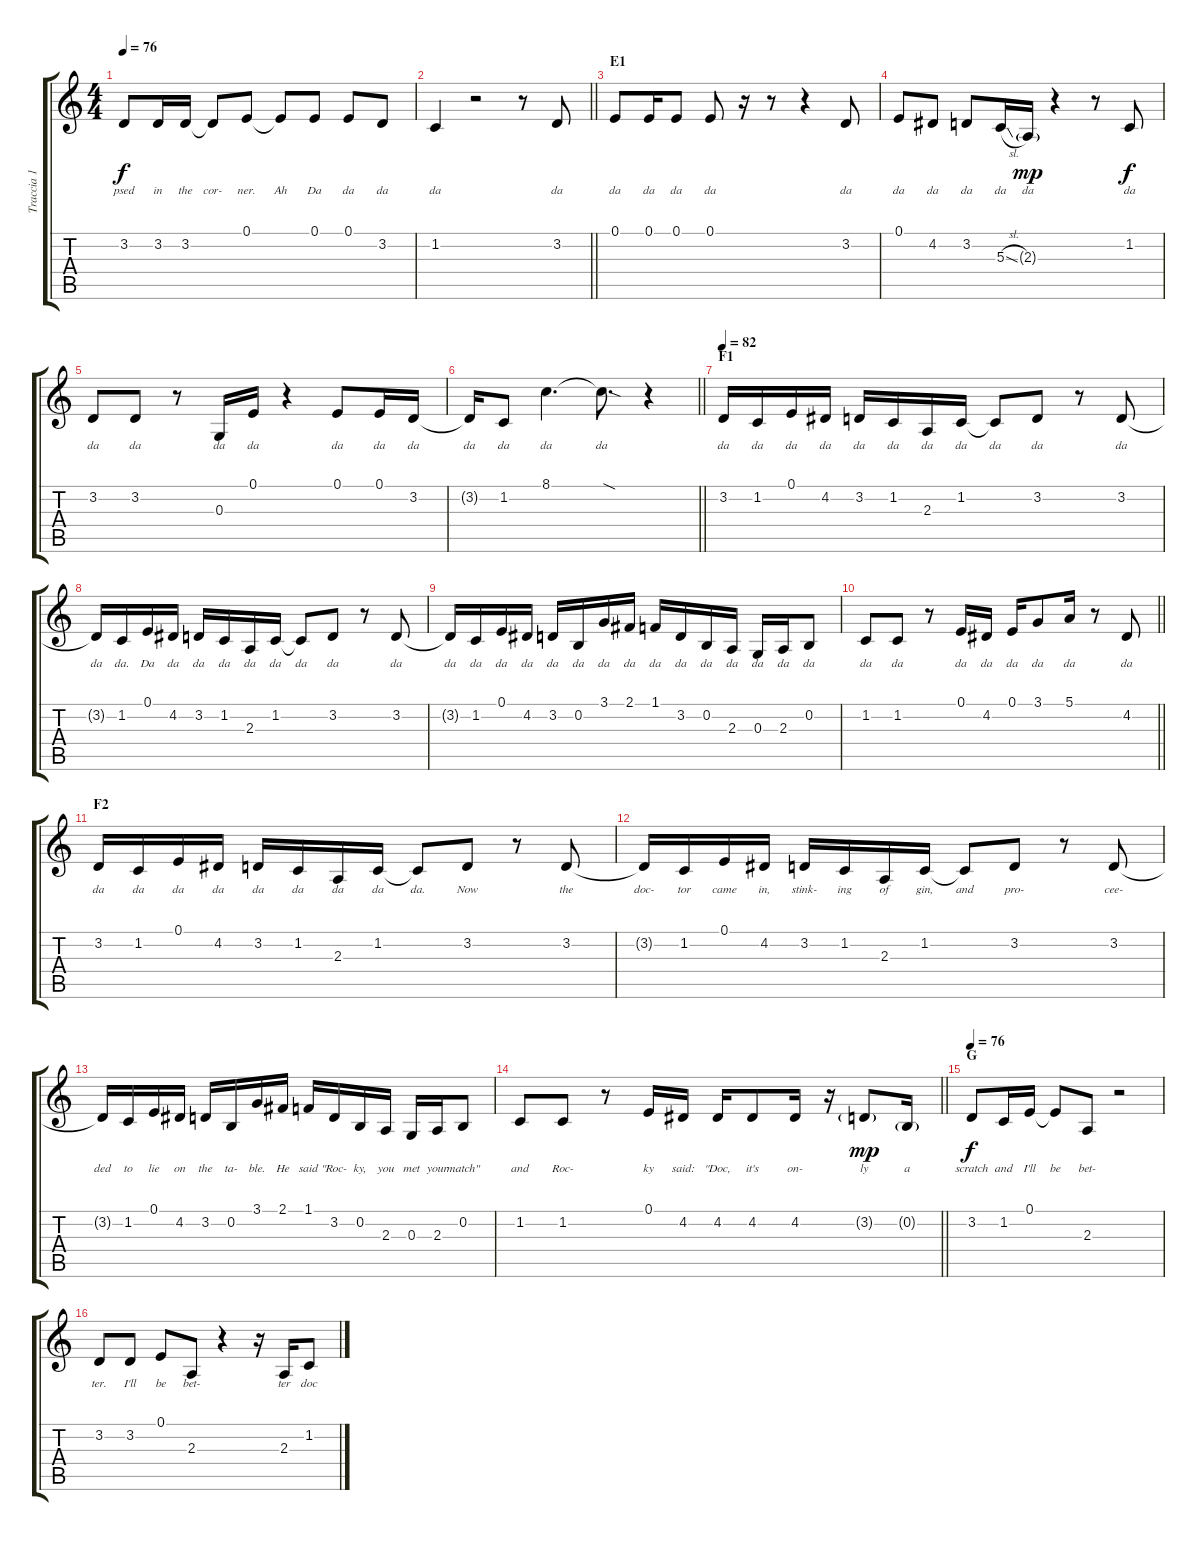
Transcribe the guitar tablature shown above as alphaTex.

\track ("Traccia 1" "Traccia 1") {instrument tenorsax}
\staff {score tabs}
\tuning (E4 B3 G3 D3 A2 E2) {hide}
\ts (4 4)
\tempo 76
\clef g2
\ks c
3.2.8{lyrics (0 "psed") lyrics (1 "") lyrics (2 "") lyrics (3 "") lyrics (4 "") dy f} 3.2.16{lyrics (0 "in") lyrics (1 "") lyrics (2 "") lyrics (3 "") lyrics (4 "")} 3.2.16{lyrics (0 "the") lyrics (1 "") lyrics (2 "") lyrics (3 "") lyrics (4 "")} 3.2{t}.8{lyrics (0 "cor-") lyrics (1 "") lyrics (2 "") lyrics (3 "") lyrics (4 "")} 0.1.8{lyrics (0 "ner.") lyrics (1 "") lyrics (2 "") lyrics (3 "") lyrics (4 "")} 0.1{t}.8{lyrics (0 "Ah") lyrics (1 "") lyrics (2 "") lyrics (3 "") lyrics (4 "")} 0.1.8{lyrics (0 "Da") lyrics (1 "") lyrics (2 "") lyrics (3 "") lyrics (4 "")} 0.1.8{lyrics (0 "da") lyrics (1 "") lyrics (2 "") lyrics (3 "") lyrics (4 "")} 3.2.8{lyrics (0 "da") lyrics (1 "") lyrics (2 "") lyrics (3 "") lyrics (4 "")} |
\barLineRight lightlight
1.2.4{lyrics (0 "da") lyrics (1 "") lyrics (2 "") lyrics (3 "") lyrics (4 "")} r.2 r.8 3.2.8{lyrics (0 "da") lyrics (1 "") lyrics (2 "") lyrics (3 "") lyrics (4 "")} |
\section ("" "E1")
0.1.8{lyrics (0 "da") lyrics (1 "") lyrics (2 "") lyrics (3 "") lyrics (4 "")} 0.1.16{lyrics (0 "da") lyrics (1 "") lyrics (2 "") lyrics (3 "") lyrics (4 "")} 0.1.8{lyrics (0 "da") lyrics (1 "") lyrics (2 "") lyrics (3 "") lyrics (4 "")} 0.1.8{lyrics (0 "da") lyrics (1 "") lyrics (2 "") lyrics (3 "") lyrics (4 "")} r.16 r.8 r.4 3.2.8{lyrics (0 "da") lyrics (1 "") lyrics (2 "") lyrics (3 "") lyrics (4 "")} |
0.1.8{lyrics (0 "da") lyrics (1 "") lyrics (2 "") lyrics (3 "") lyrics (4 "")} 4.2.8{lyrics (0 "da") lyrics (1 "") lyrics (2 "") lyrics (3 "") lyrics (4 "")} 3.2.8{lyrics (0 "da") lyrics (1 "") lyrics (2 "") lyrics (3 "") lyrics (4 "")} 5.3{sl}.16{lyrics (0 "da") lyrics (1 "") lyrics (2 "") lyrics (3 "") lyrics (4 "")} 2.3{g}.16{lyrics (0 "da") lyrics (1 "") lyrics (2 "") lyrics (3 "") lyrics (4 "") dy mp} r.4 r.8 1.2.8{lyrics (0 "da") lyrics (1 "") lyrics (2 "") lyrics (3 "") lyrics (4 "") dy f} |
3.2.8{lyrics (0 "da") lyrics (1 "") lyrics (2 "") lyrics (3 "") lyrics (4 "")} 3.2.8{lyrics (0 "da") lyrics (1 "") lyrics (2 "") lyrics (3 "") lyrics (4 "")} r.8 0.3.16{lyrics (0 "da") lyrics (1 "") lyrics (2 "") lyrics (3 "") lyrics (4 "")} 0.1.16{lyrics (0 "da") lyrics (1 "") lyrics (2 "") lyrics (3 "") lyrics (4 "")} r.4 0.1.8{lyrics (0 "da") lyrics (1 "") lyrics (2 "") lyrics (3 "") lyrics (4 "")} 0.1.16{lyrics (0 "da") lyrics (1 "") lyrics (2 "") lyrics (3 "") lyrics (4 "")} 3.2.16{lyrics (0 "da") lyrics (1 "") lyrics (2 "") lyrics (3 "") lyrics (4 "")} |
\barLineRight lightlight
3.2{t}.16{lyrics (0 "da") lyrics (1 "") lyrics (2 "") lyrics (3 "") lyrics (4 "")} 1.2.8{lyrics (0 "da") lyrics (1 "") lyrics (2 "") lyrics (3 "") lyrics (4 "")} 8.1.4{d lyrics (0 "da") lyrics (1 "") lyrics (2 "") lyrics (3 "") lyrics (4 "")} 8.1{sod t}.8{d lyrics (0 "da") lyrics (1 "") lyrics (2 "") lyrics (3 "") lyrics (4 "")} r.4 |
\section ("" "F1")
\tempo 82
3.2.16{lyrics (0 "da") lyrics (1 "") lyrics (2 "") lyrics (3 "") lyrics (4 "") volume 13} 1.2.16{lyrics (0 "da") lyrics (1 "") lyrics (2 "") lyrics (3 "") lyrics (4 "")} 0.1.16{lyrics (0 "da") lyrics (1 "") lyrics (2 "") lyrics (3 "") lyrics (4 "")} 4.2.16{lyrics (0 "da") lyrics (1 "") lyrics (2 "") lyrics (3 "") lyrics (4 "")} 3.2.16{lyrics (0 "da") lyrics (1 "") lyrics (2 "") lyrics (3 "") lyrics (4 "")} 1.2.16{lyrics (0 "da") lyrics (1 "") lyrics (2 "") lyrics (3 "") lyrics (4 "")} 2.3.16{lyrics (0 "da") lyrics (1 "") lyrics (2 "") lyrics (3 "") lyrics (4 "")} 1.2.16{lyrics (0 "da") lyrics (1 "") lyrics (2 "") lyrics (3 "") lyrics (4 "")} 1.2{t}.8{lyrics (0 "da") lyrics (1 "") lyrics (2 "") lyrics (3 "") lyrics (4 "")} 3.2.8{lyrics (0 "da") lyrics (1 "") lyrics (2 "") lyrics (3 "") lyrics (4 "")} r.8 3.2.8{lyrics (0 "da") lyrics (1 "") lyrics (2 "") lyrics (3 "") lyrics (4 "")} |
3.2{t}.16{lyrics (0 "da") lyrics (1 "") lyrics (2 "") lyrics (3 "") lyrics (4 "")} 1.2.16{lyrics (0 "da.") lyrics (1 "") lyrics (2 "") lyrics (3 "") lyrics (4 "")} 0.1.16{lyrics (0 "Da") lyrics (1 "") lyrics (2 "") lyrics (3 "") lyrics (4 "")} 4.2.16{lyrics (0 "da") lyrics (1 "") lyrics (2 "") lyrics (3 "") lyrics (4 "")} 3.2.16{lyrics (0 "da") lyrics (1 "") lyrics (2 "") lyrics (3 "") lyrics (4 "")} 1.2.16{lyrics (0 "da") lyrics (1 "") lyrics (2 "") lyrics (3 "") lyrics (4 "")} 2.3.16{lyrics (0 "da") lyrics (1 "") lyrics (2 "") lyrics (3 "") lyrics (4 "")} 1.2.16{lyrics (0 "da") lyrics (1 "") lyrics (2 "") lyrics (3 "") lyrics (4 "")} 1.2{t}.8{lyrics (0 "da") lyrics (1 "") lyrics (2 "") lyrics (3 "") lyrics (4 "")} 3.2.8{lyrics (0 "da") lyrics (1 "") lyrics (2 "") lyrics (3 "") lyrics (4 "")} r.8 3.2.8{lyrics (0 "da") lyrics (1 "") lyrics (2 "") lyrics (3 "") lyrics (4 "")} |
3.2{t}.16{lyrics (0 "da") lyrics (1 "") lyrics (2 "") lyrics (3 "") lyrics (4 "")} 1.2.16{lyrics (0 "da") lyrics (1 "") lyrics (2 "") lyrics (3 "") lyrics (4 "")} 0.1.16{lyrics (0 "da") lyrics (1 "") lyrics (2 "") lyrics (3 "") lyrics (4 "")} 4.2.16{lyrics (0 "da") lyrics (1 "") lyrics (2 "") lyrics (3 "") lyrics (4 "")} 3.2.16{lyrics (0 "da") lyrics (1 "") lyrics (2 "") lyrics (3 "") lyrics (4 "")} 0.2.16{lyrics (0 "da") lyrics (1 "") lyrics (2 "") lyrics (3 "") lyrics (4 "")} 3.1.16{lyrics (0 "da") lyrics (1 "") lyrics (2 "") lyrics (3 "") lyrics (4 "")} 2.1.16{lyrics (0 "da") lyrics (1 "") lyrics (2 "") lyrics (3 "") lyrics (4 "")} 1.1.16{lyrics (0 "da") lyrics (1 "") lyrics (2 "") lyrics (3 "") lyrics (4 "")} 3.2.16{lyrics (0 "da") lyrics (1 "") lyrics (2 "") lyrics (3 "") lyrics (4 "")} 0.2.16{lyrics (0 "da") lyrics (1 "") lyrics (2 "") lyrics (3 "") lyrics (4 "")} 2.3.16{lyrics (0 "da") lyrics (1 "") lyrics (2 "") lyrics (3 "") lyrics (4 "")} 0.3.16{lyrics (0 "da") lyrics (1 "") lyrics (2 "") lyrics (3 "") lyrics (4 "")} 2.3.16{lyrics (0 "da") lyrics (1 "") lyrics (2 "") lyrics (3 "") lyrics (4 "")} 0.2.8{lyrics (0 "da") lyrics (1 "") lyrics (2 "") lyrics (3 "") lyrics (4 "")} |
\barLineRight lightlight
1.2.8{lyrics (0 "da") lyrics (1 "") lyrics (2 "") lyrics (3 "") lyrics (4 "")} 1.2.8{lyrics (0 "da") lyrics (1 "") lyrics (2 "") lyrics (3 "") lyrics (4 "")} r.8 0.1.16{lyrics (0 "da") lyrics (1 "") lyrics (2 "") lyrics (3 "") lyrics (4 "")} 4.2.16{lyrics (0 "da") lyrics (1 "") lyrics (2 "") lyrics (3 "") lyrics (4 "")} 0.1.16{lyrics (0 "da") lyrics (1 "") lyrics (2 "") lyrics (3 "") lyrics (4 "")} 3.1.8{lyrics (0 "da") lyrics (1 "") lyrics (2 "") lyrics (3 "") lyrics (4 "")} 5.1.16{lyrics (0 "da") lyrics (1 "") lyrics (2 "") lyrics (3 "") lyrics (4 "")} r.8 4.2.8{lyrics (0 "da") lyrics (1 "") lyrics (2 "") lyrics (3 "") lyrics (4 "")} |
\section ("" "F2")
3.2.16{lyrics (0 "da") lyrics (1 "") lyrics (2 "") lyrics (3 "") lyrics (4 "")} 1.2.16{lyrics (0 "da") lyrics (1 "") lyrics (2 "") lyrics (3 "") lyrics (4 "")} 0.1.16{lyrics (0 "da") lyrics (1 "") lyrics (2 "") lyrics (3 "") lyrics (4 "")} 4.2.16{lyrics (0 "da") lyrics (1 "") lyrics (2 "") lyrics (3 "") lyrics (4 "")} 3.2.16{lyrics (0 "da") lyrics (1 "") lyrics (2 "") lyrics (3 "") lyrics (4 "")} 1.2.16{lyrics (0 "da") lyrics (1 "") lyrics (2 "") lyrics (3 "") lyrics (4 "")} 2.3.16{lyrics (0 "da") lyrics (1 "") lyrics (2 "") lyrics (3 "") lyrics (4 "")} 1.2.16{lyrics (0 "da") lyrics (1 "") lyrics (2 "") lyrics (3 "") lyrics (4 "")} 1.2{t}.8{lyrics (0 "da.") lyrics (1 "") lyrics (2 "") lyrics (3 "") lyrics (4 "")} 3.2.8{lyrics (0 "Now") lyrics (1 "") lyrics (2 "") lyrics (3 "") lyrics (4 "")} r.8 3.2.8{lyrics (0 "the") lyrics (1 "") lyrics (2 "") lyrics (3 "") lyrics (4 "")} |
3.2{t}.16{lyrics (0 "doc-") lyrics (1 "") lyrics (2 "") lyrics (3 "") lyrics (4 "")} 1.2.16{lyrics (0 "tor") lyrics (1 "") lyrics (2 "") lyrics (3 "") lyrics (4 "")} 0.1.16{lyrics (0 "came") lyrics (1 "") lyrics (2 "") lyrics (3 "") lyrics (4 "")} 4.2.16{lyrics (0 "in,") lyrics (1 "") lyrics (2 "") lyrics (3 "") lyrics (4 "")} 3.2.16{lyrics (0 "stink-") lyrics (1 "") lyrics (2 "") lyrics (3 "") lyrics (4 "")} 1.2.16{lyrics (0 "ing") lyrics (1 "") lyrics (2 "") lyrics (3 "") lyrics (4 "")} 2.3.16{lyrics (0 "of") lyrics (1 "") lyrics (2 "") lyrics (3 "") lyrics (4 "")} 1.2.16{lyrics (0 "gin,") lyrics (1 "") lyrics (2 "") lyrics (3 "") lyrics (4 "")} 1.2{t}.8{lyrics (0 "and") lyrics (1 "") lyrics (2 "") lyrics (3 "") lyrics (4 "")} 3.2.8{lyrics (0 "pro-") lyrics (1 "") lyrics (2 "") lyrics (3 "") lyrics (4 "")} r.8 3.2.8{lyrics (0 "cee-") lyrics (1 "") lyrics (2 "") lyrics (3 "") lyrics (4 "")} |
3.2{t}.16{lyrics (0 "ded") lyrics (1 "") lyrics (2 "") lyrics (3 "") lyrics (4 "")} 1.2.16{lyrics (0 "to") lyrics (1 "") lyrics (2 "") lyrics (3 "") lyrics (4 "")} 0.1.16{lyrics (0 "lie") lyrics (1 "") lyrics (2 "") lyrics (3 "") lyrics (4 "")} 4.2.16{lyrics (0 "on") lyrics (1 "") lyrics (2 "") lyrics (3 "") lyrics (4 "")} 3.2.16{lyrics (0 "the") lyrics (1 "") lyrics (2 "") lyrics (3 "") lyrics (4 "")} 0.2.16{lyrics (0 "ta-") lyrics (1 "") lyrics (2 "") lyrics (3 "") lyrics (4 "")} 3.1.16{lyrics (0 "ble.") lyrics (1 "") lyrics (2 "") lyrics (3 "") lyrics (4 "")} 2.1.16{lyrics (0 "He") lyrics (1 "") lyrics (2 "") lyrics (3 "") lyrics (4 "")} 1.1.16{lyrics (0 "said") lyrics (1 "") lyrics (2 "") lyrics (3 "") lyrics (4 "")} 3.2.16{lyrics (0 "\"Roc-") lyrics (1 "") lyrics (2 "") lyrics (3 "") lyrics (4 "")} 0.2.16{lyrics (0 "ky,") lyrics (1 "") lyrics (2 "") lyrics (3 "") lyrics (4 "")} 2.3.16{lyrics (0 "you") lyrics (1 "") lyrics (2 "") lyrics (3 "") lyrics (4 "")} 0.3.16{lyrics (0 "met") lyrics (1 "") lyrics (2 "") lyrics (3 "") lyrics (4 "")} 2.3.16{lyrics (0 "your") lyrics (1 "") lyrics (2 "") lyrics (3 "") lyrics (4 "")} 0.2.8{lyrics (0 "match\"") lyrics (1 "") lyrics (2 "") lyrics (3 "") lyrics (4 "")} |
\barLineRight lightlight
1.2.8{lyrics (0 "and") lyrics (1 "") lyrics (2 "") lyrics (3 "") lyrics (4 "")} 1.2.8{lyrics (0 "Roc-") lyrics (1 "") lyrics (2 "") lyrics (3 "") lyrics (4 "")} r.8 0.1.16{lyrics (0 "ky") lyrics (1 "") lyrics (2 "") lyrics (3 "") lyrics (4 "")} 4.2.16{lyrics (0 "said:") lyrics (1 "") lyrics (2 "") lyrics (3 "") lyrics (4 "")} 4.2.16{lyrics (0 "\"Doc,") lyrics (1 "") lyrics (2 "") lyrics (3 "") lyrics (4 "")} 4.2.8{lyrics (0 "it's") lyrics (1 "") lyrics (2 "") lyrics (3 "") lyrics (4 "")} 4.2.16{lyrics (0 "on-") lyrics (1 "") lyrics (2 "") lyrics (3 "") lyrics (4 "")} r.16 3.2{g}.8{lyrics (0 "ly") lyrics (1 "") lyrics (2 "") lyrics (3 "") lyrics (4 "") dy mp volume 15} 0.2{g}.16{lyrics (0 "a") lyrics (1 "") lyrics (2 "") lyrics (3 "") lyrics (4 "")} |
\section ("" "G")
\tempo 76
3.2.8{lyrics (0 "scratch") lyrics (1 "") lyrics (2 "") lyrics (3 "") lyrics (4 "") dy f} 1.2.16{lyrics (0 "and") lyrics (1 "") lyrics (2 "") lyrics (3 "") lyrics (4 "")} 0.1.16{lyrics (0 "I'll") lyrics (1 "") lyrics (2 "") lyrics (3 "") lyrics (4 "")} 0.1{t}.8{lyrics (0 "be") lyrics (1 "") lyrics (2 "") lyrics (3 "") lyrics (4 "")} 2.3.8{lyrics (0 "bet-") lyrics (1 "") lyrics (2 "") lyrics (3 "") lyrics (4 "")} r.2 |
3.2.8{lyrics (0 "ter.") lyrics (1 "") lyrics (2 "") lyrics (3 "") lyrics (4 "")} 3.2.8{lyrics (0 "I'll") lyrics (1 "") lyrics (2 "") lyrics (3 "") lyrics (4 "")} 0.1.8{lyrics (0 "be") lyrics (1 "") lyrics (2 "") lyrics (3 "") lyrics (4 "")} 2.3.8{lyrics (0 "bet-") lyrics (1 "") lyrics (2 "") lyrics (3 "") lyrics (4 "")} r.4 r.16 2.3.16{lyrics (0 "ter") lyrics (1 "") lyrics (2 "") lyrics (3 "") lyrics (4 "")} 1.2.8{lyrics (0 "doc") lyrics (1 "") lyrics (2 "") lyrics (3 "") lyrics (4 "")}
